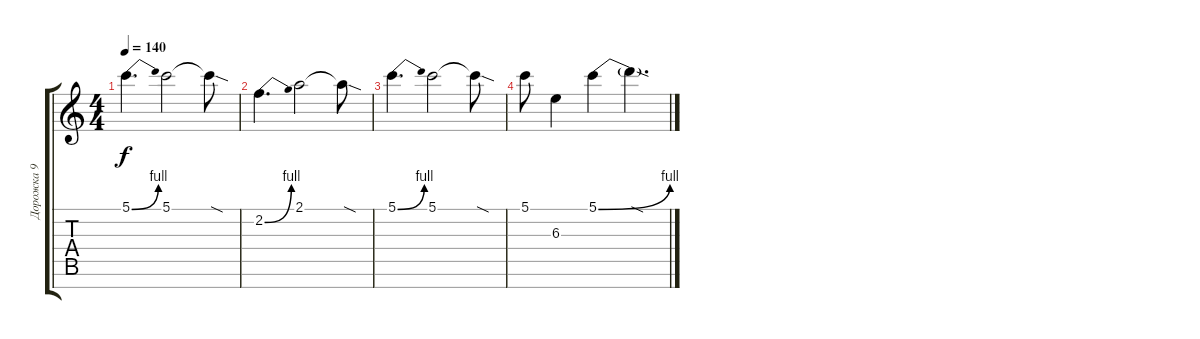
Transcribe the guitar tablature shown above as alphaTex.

\track ("Дорожка 9" "Дорожка 9") {solo instrument overdrivenguitar}
\staff {score tabs}
\tuning (G4 Eb4 Bb3 F3 C3 G2 C2) {hide}
\ts (4 4)
\tempo 140
\clef g2
\ks c
5.1{be (bend 0 0 60 4)}.4{d dy f} 5.1.2 5.1{sod t}.8 |
2.2{be (bend 0 0 60 4)}.4{d} 2.1.2 2.1{sod t}.8 |
5.1{be (bend 0 0 60 4)}.4{d} 5.1.2 5.1{sod t}.8 |
5.1.8 6.3.4 5.1{be (bend 0 0 60 4)}.4 5.1{sod t}.4{d}
